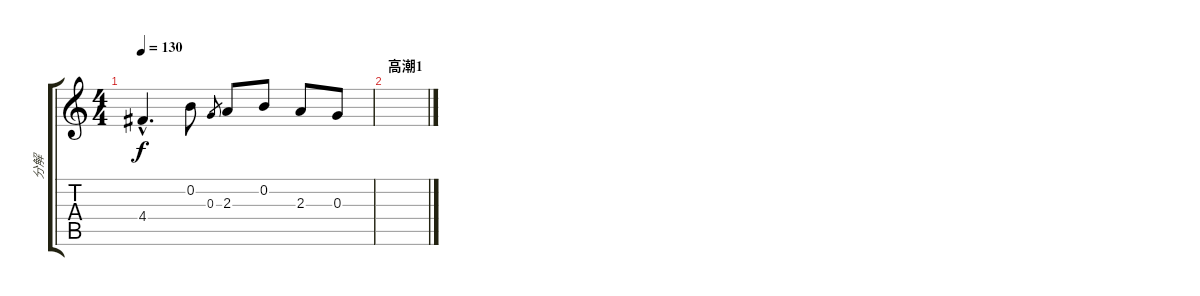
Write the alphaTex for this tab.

\track ("分解" "分解") {instrument electricguitarclean}
\staff {score tabs}
\tuning (E4 B3 G3 D3 A2 E2) {hide}
\ts (4 4)
\tempo 130
\clef g2
\ks c
4.4{hac}.4{d dy f} 0.2.8 0.3.8{gr} 2.3.8 0.2.8 2.3.8 0.3.8 |
\section ("" "高潮1")
